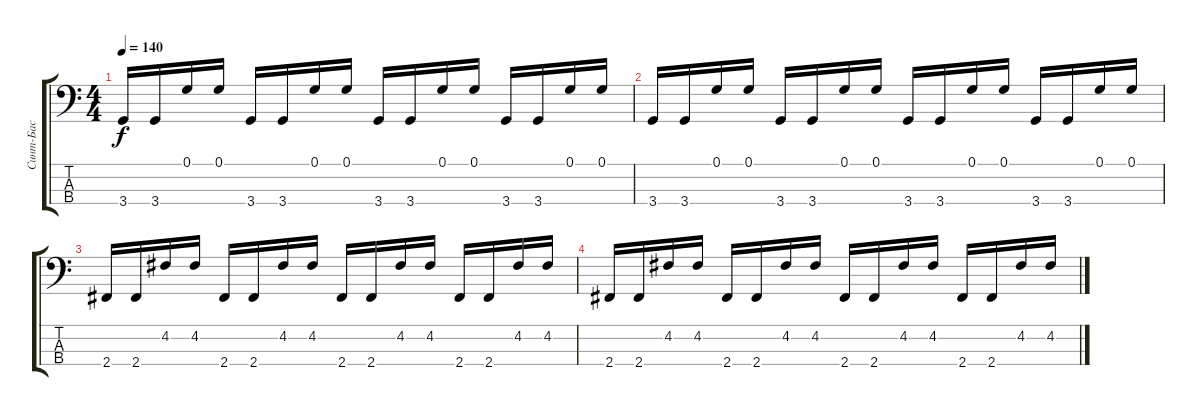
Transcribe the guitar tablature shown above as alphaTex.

\track ("Синт-Бас" "Синт-Бас") {instrument electricbassfinger}
\staff {score tabs}
\tuning (G2 D2 A1 E1) {hide}
\ts (4 4)
\tempo 140
\clef f4
\ks c
3.4.16{dy f} 3.4.16 0.1.16 0.1.16 3.4.16 3.4.16 0.1.16 0.1.16 3.4.16 3.4.16 0.1.16 0.1.16 3.4.16 3.4.16 0.1.16 0.1.16 |
3.4.16 3.4.16 0.1.16 0.1.16 3.4.16 3.4.16 0.1.16 0.1.16 3.4.16 3.4.16 0.1.16 0.1.16 3.4.16 3.4.16 0.1.16 0.1.16 |
2.4.16 2.4.16 4.2.16 4.2.16 2.4.16 2.4.16 4.2.16 4.2.16 2.4.16 2.4.16 4.2.16 4.2.16 2.4.16 2.4.16 4.2.16 4.2.16 |
2.4.16 2.4.16 4.2.16 4.2.16 2.4.16 2.4.16 4.2.16 4.2.16 2.4.16 2.4.16 4.2.16 4.2.16 2.4.16 2.4.16 4.2.16 4.2.16
